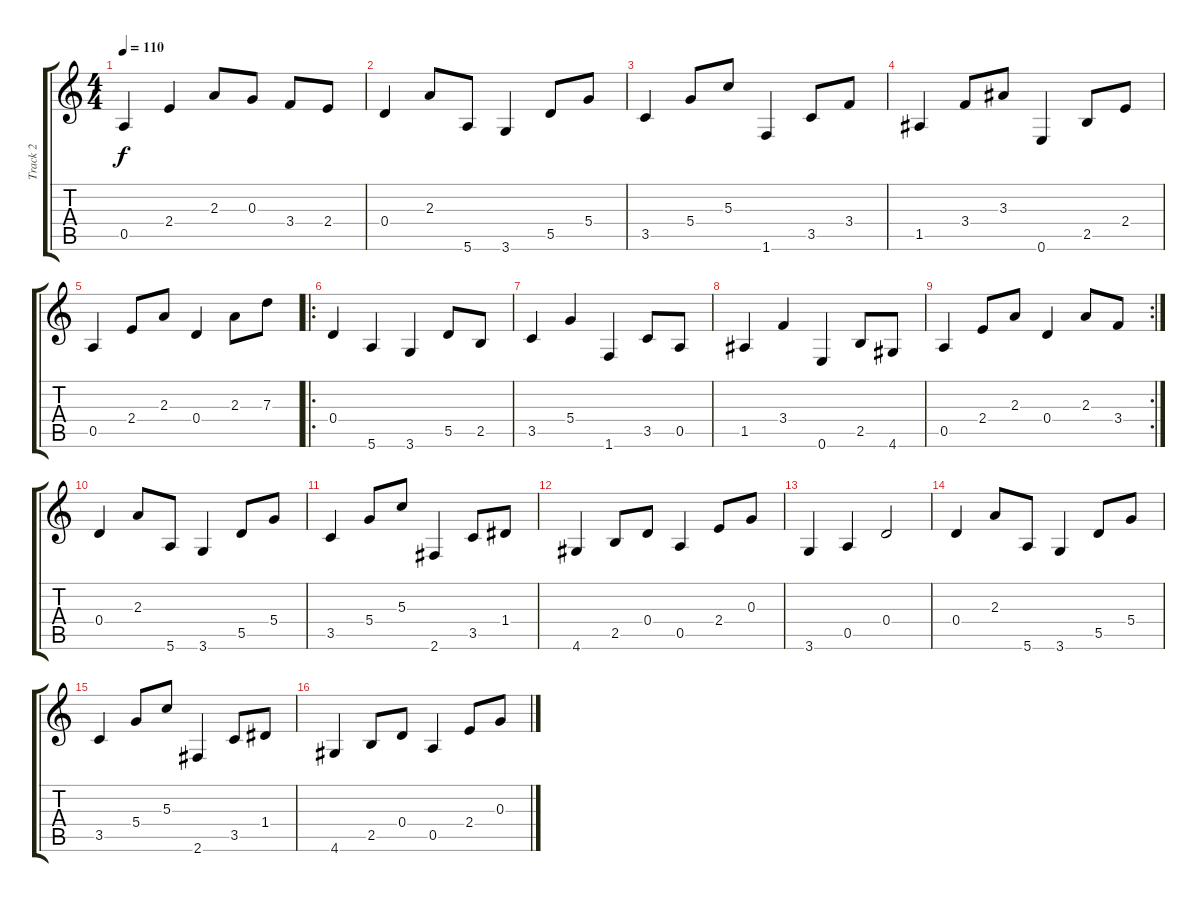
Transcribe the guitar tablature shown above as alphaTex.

\track ("Track 2" "Track 2") {instrument electricbassfinger}
\staff {score tabs}
\tuning (E4 B3 G3 D3 A2 E2) {hide}
\ts (4 4)
\tempo 110
\clef g2
\ks c
0.5.4{dy f} 2.4.4 2.3.8 0.3.8 3.4.8 2.4.8 |
0.4.4 2.3.8 5.6.8 3.6.4 5.5.8 5.4.8 |
3.5.4 5.4.8 5.3.8 1.6.4 3.5.8 3.4.8 |
1.5.4 3.4.8 3.3.8 0.6.4 2.5.8 2.4.8 |
0.5.4 2.4.8 2.3.8 0.4.4 2.3.8 7.3.8 |
\ro
0.4.4 5.6.4 3.6.4 5.5.8 2.5.8 |
3.5.4 5.4.4 1.6.4 3.5.8 0.5.8 |
1.5.4 3.4.4 0.6.4 2.5.8 4.6.8 |
\rc 2
0.5.4 2.4.8 2.3.8 0.4.4 2.3.8 3.4.8 |
0.4.4 2.3.8 5.6.8 3.6.4 5.5.8 5.4.8 |
3.5.4 5.4.8 5.3.8 2.6.4 3.5.8 1.4.8 |
4.6.4 2.5.8 0.4.8 0.5.4 2.4.8 0.3.8 |
3.6.4 0.5.4 0.4.2 |
0.4.4 2.3.8 5.6.8 3.6.4 5.5.8 5.4.8 |
3.5.4 5.4.8 5.3.8 2.6.4 3.5.8 1.4.8 |
4.6.4 2.5.8 0.4.8 0.5.4 2.4.8 0.3.8
